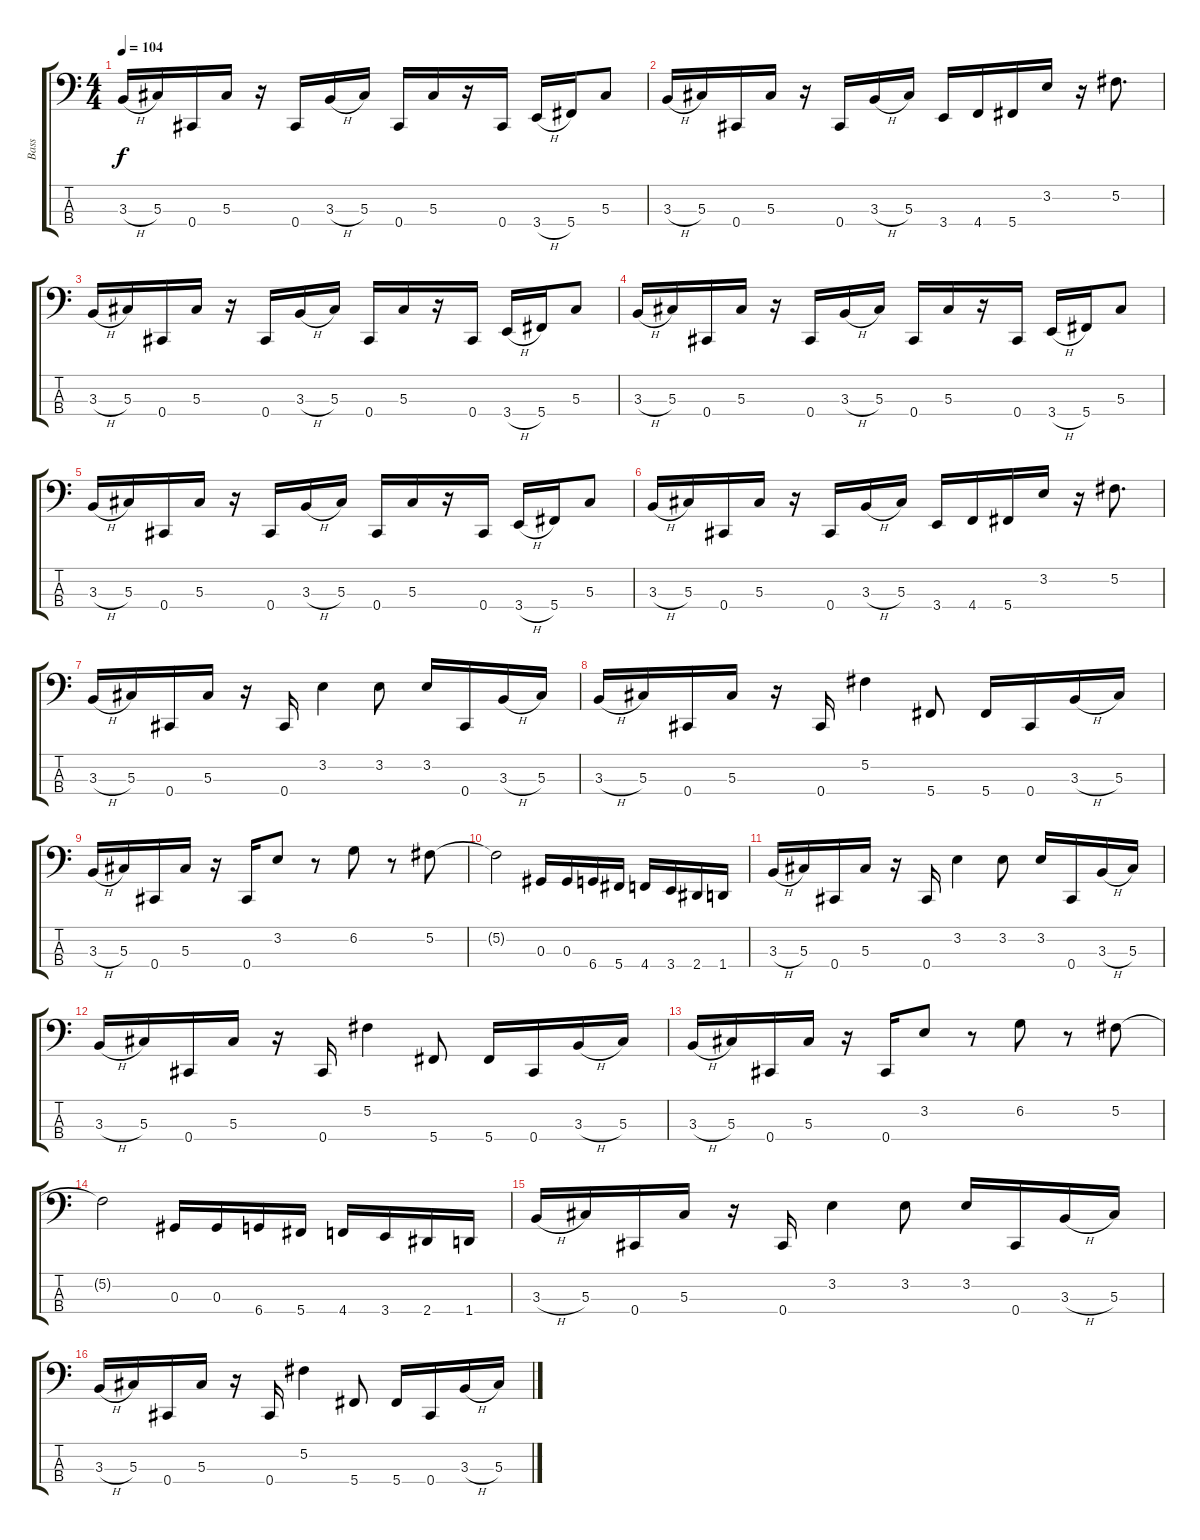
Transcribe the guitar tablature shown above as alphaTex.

\track ("Bass" "Bass") {instrument electricbasspick}
\staff {score tabs}
\tuning (Gb2 Db2 Ab1 Db1) {hide}
\ts (4 4)
\tempo 104
\clef f4
\ks c
3.3{h}.16{dy f} 5.3.16 0.4.16 5.3.16 r.16 0.4.16 3.3{h}.16 5.3.16 0.4.16 5.3.16 r.16 0.4.16 3.4{h}.16 5.4.16 5.3.8 |
3.3{h}.16 5.3.16 0.4.16 5.3.16 r.16 0.4.16 3.3{h}.16 5.3.16 3.4.16 4.4.16 5.4.16 3.2.16 r.16 5.2.8{d} |
3.3{h}.16 5.3.16 0.4.16 5.3.16 r.16 0.4.16 3.3{h}.16 5.3.16 0.4.16 5.3.16 r.16 0.4.16 3.4{h}.16 5.4.16 5.3.8 |
3.3{h}.16 5.3.16 0.4.16 5.3.16 r.16 0.4.16 3.3{h}.16 5.3.16 0.4.16 5.3.16 r.16 0.4.16 3.4{h}.16 5.4.16 5.3.8 |
3.3{h}.16 5.3.16 0.4.16 5.3.16 r.16 0.4.16 3.3{h}.16 5.3.16 0.4.16 5.3.16 r.16 0.4.16 3.4{h}.16 5.4.16 5.3.8 |
3.3{h}.16 5.3.16 0.4.16 5.3.16 r.16 0.4.16 3.3{h}.16 5.3.16 3.4.16 4.4.16 5.4.16 3.2.16 r.16 5.2.8{d} |
3.3{h}.16 5.3.16 0.4.16 5.3.16 r.16 0.4.16 3.2.4 3.2.8 3.2.16 0.4.16 3.3{h}.16 5.3.16 |
3.3{h}.16 5.3.16 0.4.16 5.3.16 r.16 0.4.16 5.2.4 5.4.8 5.4.16 0.4.16 3.3{h}.16 5.3.16 |
3.3{h}.16 5.3.16 0.4.16 5.3.16 r.16 0.4.16 3.2.8 r.8 6.2.8 r.8 5.2.8 |
5.2{t}.2 0.3.16 0.3.16 6.4.16 5.4.16 4.4.16 3.4.16 2.4.16 1.4.16 |
3.3{h}.16 5.3.16 0.4.16 5.3.16 r.16 0.4.16 3.2.4 3.2.8 3.2.16 0.4.16 3.3{h}.16 5.3.16 |
3.3{h}.16 5.3.16 0.4.16 5.3.16 r.16 0.4.16 5.2.4 5.4.8 5.4.16 0.4.16 3.3{h}.16 5.3.16 |
3.3{h}.16 5.3.16 0.4.16 5.3.16 r.16 0.4.16 3.2.8 r.8 6.2.8 r.8 5.2.8 |
5.2{t}.2 0.3.16 0.3.16 6.4.16 5.4.16 4.4.16 3.4.16 2.4.16 1.4.16 |
3.3{h}.16 5.3.16 0.4.16 5.3.16 r.16 0.4.16 3.2.4 3.2.8 3.2.16 0.4.16 3.3{h}.16 5.3.16 |
3.3{h}.16 5.3.16 0.4.16 5.3.16 r.16 0.4.16 5.2.4 5.4.8 5.4.16 0.4.16 3.3{h}.16 5.3.16
